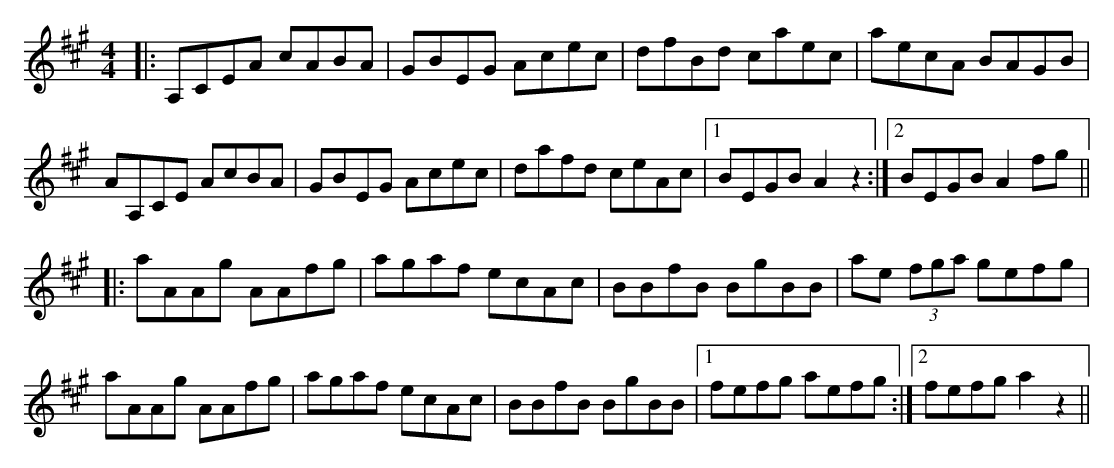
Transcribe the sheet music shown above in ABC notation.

X:1
M:4/4
K:A
|:A,CEA cABA|GBEG Acec|dfBd caec|aecA BAGB|
AA,CE AcBA|GBEG Acec|dafd ceAc|1 BEGB A2 z2:|2 BEGB A2 fg||
|:aAAg AAfg|agaf ecAc|BBfB BgBB|ae (3fga gefg|
aAAg AAfg|agaf ecAc|BBfB BgBB|1 fefg aefg:|2 fefg a2 z2||
